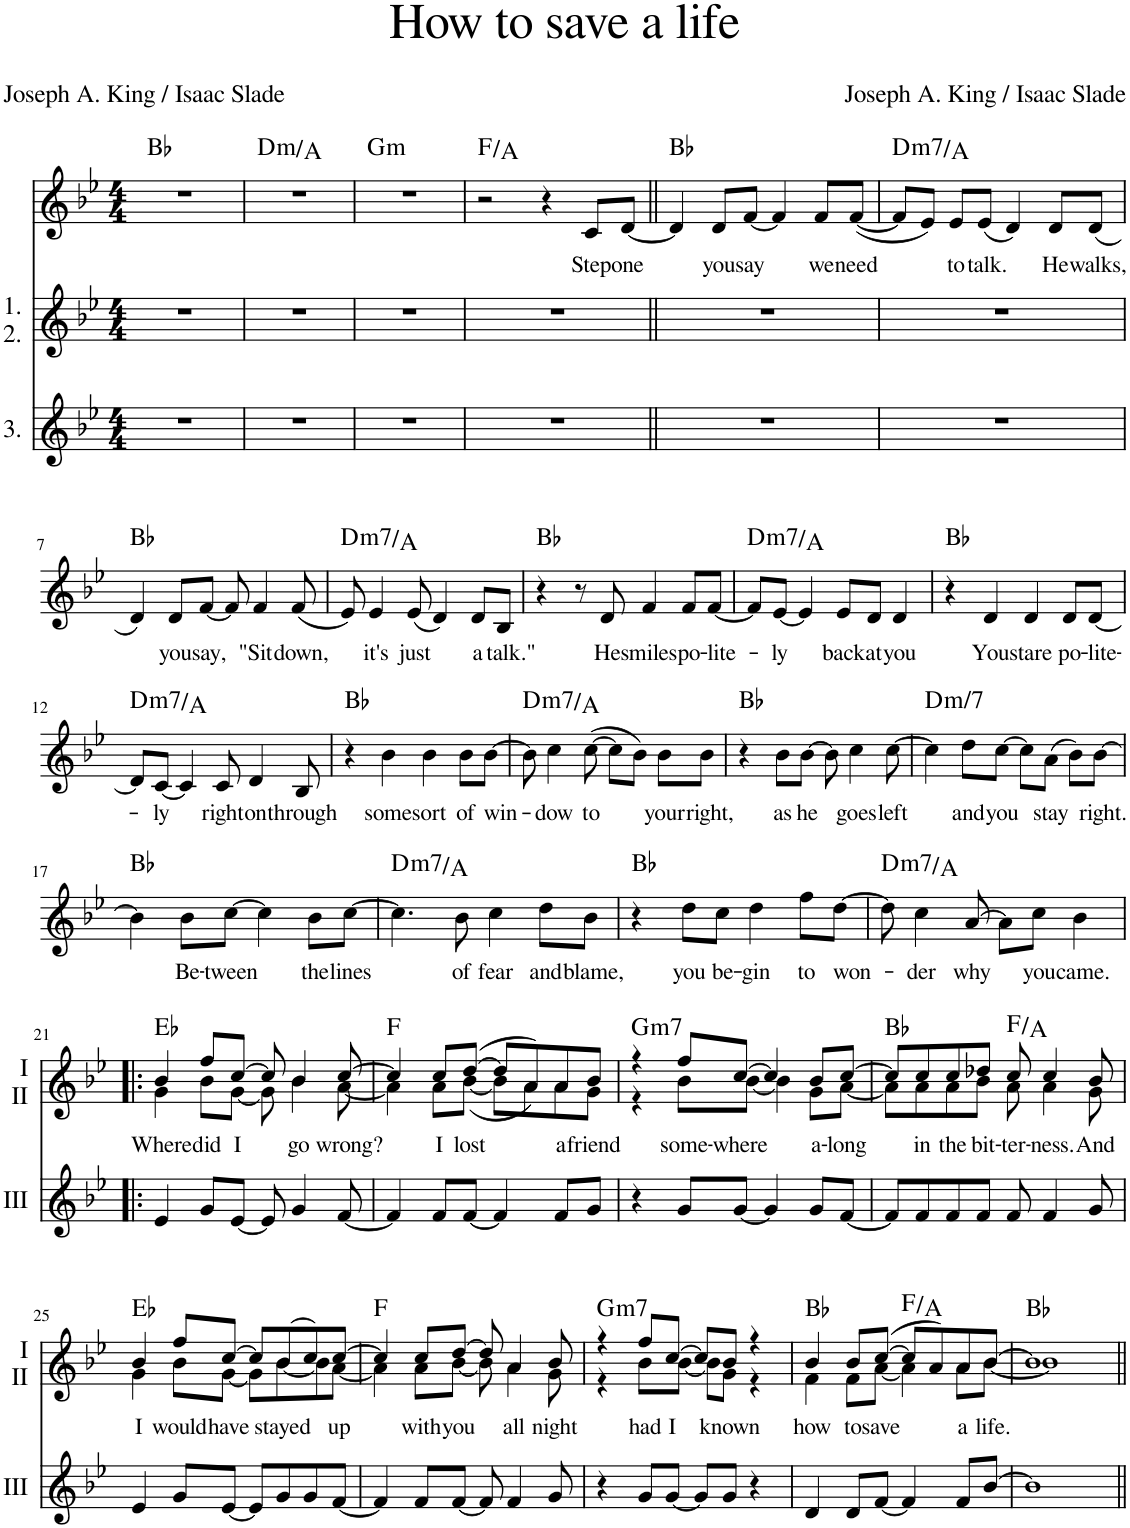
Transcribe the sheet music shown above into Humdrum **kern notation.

**kern	**kern	**text	**harte	**kern	**text	**harte
*part3	*part2	*part2	*part2	*part1	*part1	*part1
*staff3	*staff2	*staff2	*	*staff1	*staff1	*
*I"3.	*I"1. 2.	*	*	*I"Stemme	*	*
*clefG2	*clefG2	*	*	*clefG2	*	*
*k[b-e-]	*k[b-e-]	*	*	*k[b-e-]	*	*
*M4/4	*M4/4	*	*	*M4/4	*	*
=1	=1	=1	=1	=1	=1	=1
1r	1r	.	.	1r	.	Bb:maj
=2	=2	=2	=2	=2	=2	=2
!	!	!	!	!	!	!LO:H:kt=m
1r	1r	.	.	1r	.	D:min/5
=3	=3	=3	=3	=3	=3	=3
!	!	!	!	!	!	!LO:H:kt=m
1r	1r	.	.	1r	.	G:min
=4	=4	=4	=4	=4	=4	=4
1r	1r	.	.	2r	.	F:maj/3
.	.	.	.	4r	.	.
!	!	!	!	!	!LO:LY:b	!
.	.	.	.	8c/L	Step	.
!	!	!	!	!	!LO:LY:b	!
.	.	.	.	[8d/J	one	.
=5||	=5||	=5||	=5||	=5||	=5||	=5||
1r	1r	.	.	4d/]	.	Bb:maj
!	!	!	!	!	!LO:LY:b	!
.	.	.	.	8d/L	you	.
!	!	!	!	!	!LO:LY:b	!
.	.	.	.	[8f/J	say	.
.	.	.	.	4f/]	.	.
!	!	!	!	!	!LO:LY:b	!
.	.	.	.	8f/L	we	.
!	!	!	!	!	!LO:LY:b	!
.	.	.	.	([8f/J	need	.
=6	=6	=6	=6	=6	=6	=6
!	!	!	!	!	!	!LO:H:kt=m7
1r	1r	.	.	8f/L]	.	D:min7/5
.	.	.	.	8e-/J)	.	.
!	!	!	!	!	!LO:LY:b	!
.	.	.	.	8e-/L	to	.
!	!	!	!	!	!LO:LY:b	!
.	.	.	.	(8e-/J	talk.	.
.	.	.	.	4d/)	.	.
!	!	!	!	!	!LO:LY:b	!
.	.	.	.	8d/L	He	.
!	!	!	!	!	!LO:LY:b	!
.	.	.	.	(8d/J	walks,	.
!!LO:LB:g=z
=7	=7	=7	=7	=7	=7	=7
1r	1r	.	.	4d/)	.	Bb:maj
!	!	!	!	!	!LO:LY:b	!
.	.	.	.	8d/L	you	.
!	!	!	!	!	!LO:LY:b	!
.	.	.	.	[8f/J	say,	.
.	.	.	.	8f/]	.	.
!	!	!	!	!	!LO:LY:b	!
.	.	.	.	4f/	"Sit	.
!	!	!	!	!	!LO:LY:b	!
.	.	.	.	(8f/	down,	.
=8	=8	=8	=8	=8	=8	=8
!	!	!	!	!	!	!LO:H:kt=m7
1r	1r	.	.	8e-/)	.	D:min7/5
!	!	!	!	!	!LO:LY:b	!
.	.	.	.	4e-/	it's	.
!	!	!	!	!	!LO:LY:b	!
.	.	.	.	(8e-/	just	.
.	.	.	.	4d/)	.	.
!	!	!	!	!	!LO:LY:b	!
.	.	.	.	8d/L	a	.
!	!	!	!	!	!LO:LY:b	!
.	.	.	.	8B-/J	talk."	.
=9	=9	=9	=9	=9	=9	=9
1r	1r	.	.	4r	.	Bb:maj
.	.	.	.	8r	.	.
!	!	!	!	!	!LO:LY:b	!
.	.	.	.	8d/	He	.
!	!	!	!	!	!LO:LY:b	!
.	.	.	.	4f/	smiles	.
!	!	!	!	!	!LO:LY:b	!
.	.	.	.	8f/L	po-	.
!	!	!	!	!	!LO:LY:b	!
.	.	.	.	[8f/J	-lite-	.
=10	=10	=10	=10	=10	=10	=10
!	!	!	!	!	!	!LO:H:kt=m7
1r	1r	.	.	8f/L]	.	D:min7/5
!	!	!	!	!	!LO:LY:b	!
.	.	.	.	[8e-/J	-ly	.
.	.	.	.	4e-/]	.	.
!	!	!	!	!	!LO:LY:b	!
.	.	.	.	8e-/L	back	.
!	!	!	!	!	!LO:LY:b	!
.	.	.	.	8d/J	at	.
!	!	!	!	!	!LO:LY:b	!
.	.	.	.	4d/	you	.
=11	=11	=11	=11	=11	=11	=11
1r	1r	.	.	4r	.	Bb:maj
!	!	!	!	!	!LO:LY:b	!
.	.	.	.	4d/	You	.
!	!	!	!	!	!LO:LY:b	!
.	.	.	.	4d/	stare	.
!	!	!	!	!	!LO:LY:b	!
.	.	.	.	8d/L	po-	.
!	!	!	!	!	!LO:LY:b	!
.	.	.	.	[8d/J	-lite-	.
!!LO:LB:g=z
=12	=12	=12	=12	=12	=12	=12
!	!	!	!	!	!	!LO:H:kt=m7
1r	1r	.	.	8d/L]	.	D:min7/5
!	!	!	!	!	!LO:LY:b	!
.	.	.	.	[8c/J	-ly	.
.	.	.	.	4c/]	.	.
!	!	!	!	!	!LO:LY:b	!
.	.	.	.	8c/	right	.
!	!	!	!	!	!LO:LY:b	!
.	.	.	.	4d/	on	.
!	!	!	!	!	!LO:LY:b	!
.	.	.	.	8B-/	through	.
=13	=13	=13	=13	=13	=13	=13
1r	1r	.	.	4r	.	Bb:maj
!	!	!	!	!	!LO:LY:b	!
.	.	.	.	4b-\	some	.
!	!	!	!	!	!LO:LY:b	!
.	.	.	.	4b-\	sort	.
!	!	!	!	!	!LO:LY:b	!
.	.	.	.	8b-\L	of	.
!	!	!	!	!	!LO:LY:b	!
.	.	.	.	[8b-\J	win-	.
=14	=14	=14	=14	=14	=14	=14
!	!	!	!	!	!	!LO:H:kt=m7
1r	1r	.	.	8b-\]	.	D:min7/5
!	!	!	!	!	!LO:LY:b	!
.	.	.	.	4cc\	-dow	.
!	!	!	!	!	!LO:LY:b	!
.	.	.	.	([8cc\	to	.
.	.	.	.	8cc\L]	.	.
.	.	.	.	8b-\J)	.	.
!	!	!	!	!	!LO:LY:b	!
.	.	.	.	8b-\L	your	.
!	!	!	!	!	!LO:LY:b	!
.	.	.	.	8b-\J	right,	.
=15	=15	=15	=15	=15	=15	=15
1r	1r	.	.	4r	.	Bb:maj
!	!	!	!	!	!LO:LY:b	!
.	.	.	.	8b-\L	as	.
!	!	!	!	!	!LO:LY:b	!
.	.	.	.	[8b-\J	he	.
.	.	.	.	8b-\]	.	.
!	!	!	!	!	!LO:LY:b	!
.	.	.	.	4cc\	goes	.
!	!	!	!	!	!LO:LY:b	!
.	.	.	.	[8cc\	left	.
=16	=16	=16	=16	=16	=16	=16
!	!	!	!	!	!	!LO:H:kt=m7
1r	1r	.	.	4cc\]	.	D:min7
!	!	!	!	!	!LO:LY:b	!
.	.	.	.	8dd\L	and	.
!	!	!	!	!	!LO:LY:b	!
.	.	.	.	[8cc\J	you	.
.	.	.	.	8cc\L]	.	.
!	!	!	!	!	!LO:LY:b	!
.	.	.	.	(8a\J	stay	.
.	.	.	.	8b-\L)	.	.
!	!	!	!	!	!LO:LY:b	!
.	.	.	.	[8b-\J	right.	.
!!LO:LB:g=z
=17	=17	=17	=17	=17	=17	=17
1r	1r	.	.	4b-\]	.	Bb:maj
!	!	!	!	!	!LO:LY:b	!
.	.	.	.	8b-\L	Be-	.
!	!	!	!	!	!LO:LY:b	!
.	.	.	.	[8cc\J	-tween	.
.	.	.	.	4cc\]	.	.
!	!	!	!	!	!LO:LY:b	!
.	.	.	.	8b-\L	the	.
!	!	!	!	!	!LO:LY:b	!
.	.	.	.	[8cc\J	lines	.
=18	=18	=18	=18	=18	=18	=18
!	!	!	!	!	!	!LO:H:kt=m7
1r	1r	.	.	4.cc\]	.	D:min7/5
!	!	!	!	!	!LO:LY:b	!
.	.	.	.	8b-\	of	.
!	!	!	!	!	!LO:LY:b	!
.	.	.	.	4cc\	fear	.
!	!	!	!	!	!LO:LY:b	!
.	.	.	.	8dd\L	and	.
!	!	!	!	!	!LO:LY:b	!
.	.	.	.	8b-\J	blame,	.
=19	=19	=19	=19	=19	=19	=19
1r	1r	.	.	4r	.	Bb:maj
!	!	!	!	!	!LO:LY:b	!
.	.	.	.	8dd\L	you	.
!	!	!	!	!	!LO:LY:b	!
.	.	.	.	8cc\J	be-	.
!	!	!	!	!	!LO:LY:b	!
.	.	.	.	4dd\	-gin	.
!	!	!	!	!	!LO:LY:b	!
.	.	.	.	8ff\L	to	.
!	!	!	!	!	!LO:LY:b	!
.	.	.	.	[8dd\J	won-	.
=20	=20	=20	=20	=20	=20	=20
!	!	!	!	!	!	!LO:H:kt=m7
1r	1r	.	.	8dd\]	.	D:min7/5
!	!	!	!	!	!LO:LY:b	!
.	.	.	.	4cc\	-der	.
!	!	!	!	!	!LO:LY:b	!
.	.	.	.	[8a/	why	.
.	.	.	.	8a\L]	.	.
!	!	!	!	!	!LO:LY:b	!
.	.	.	.	8cc\J	you	.
!	!	!	!	!	!LO:LY:b	!
.	.	.	.	4b-\	came.	.
!!LO:LB:g=z
=21!|:	=21!|:	=21!|:	=21!|:	=21!|:	=21!|:	=21!|:
!	!	!LO:LY:b	!	!	!	!
*	*^	*	*	*	*	*
4e-/	4b-/	4g\	Where	Eb:maj	1r	.	.
!	!	!	!LO:LY:b	!	!	!	!
8g/L	8ff/L	8b-\L	did	.	.	.	.
!	!	!	!LO:LY:b	!	!	!	!
[8e-/J	[8cc/J	[8g\J	I	.	.	.	.
8e-/]	8cc/]	8g\]	.	.	.	.	.
!	!	!	!LO:LY:b	!	!	!	!
4g/	4b-/	4b-\	go	.	.	.	.
!	!	!	!LO:LY:b	!	!	!	!
[8f/	[8cc/	[8a\	wrong?	.	.	.	.
=22	=22	=22	=22	=22	=22	=22	=22
4f/]	4cc/]	4a\]	.	F:maj	1r	.	.
!	!	!	!LO:LY:b	!	!	!	!
8f/L	8cc/L	8a\L	I	.	.	.	.
!	!	!	!LO:LY:b	!	!	!	!
[8f/J	([8dd/J	([8b-\J	lost	.	.	.	.
4f/]	8dd/L]	8b-\L]	.	.	.	.	.
.	(8a/)	8a\	.	.	.	.	.
!	!	!	!LO:LY:b	!	!	!	!
8f/L	8a/	8a\	a	.	.	.	.
!	!	!	!LO:LY:b	!	!	!	!
8g/J	8b-/J	8g\J	friend	.	.	.	.
=23	=23	=23	=23	=23	=23	=23	=23
!	!	!	!	!LO:H:kt=m7	!	!	!
4r	4r	4r	.	G:min7	1r	.	.
!	!	!	!LO:LY:b	!	!	!	!
8g/L	8ff/L	8b-\L	some-	.	.	.	.
!	!	!	!LO:LY:b	!	!	!	!
[8g/J	[8cc/J	[8b-\J	-where	.	.	.	.
4g/]	4cc/]	4b-\]	.	.	.	.	.
!	!	!	!LO:LY:b	!	!	!	!
8g/L	8b-/L	8g\L	a-	.	.	.	.
!	!	!	!LO:LY:b	!	!	!	!
[8f/J	[8cc/J	[8a\J	-long	.	.	.	.
=24	=24	=24	=24	=24	=24	=24	=24
8f/L]	8cc/L]	8a\L]	.	Bb:maj	1r	.	.
!	!	!	!LO:LY:b	!	!	!	!
8f/	8cc/	8a\	in	.	.	.	.
!	!	!	!LO:LY:b	!	!	!	!
8f/	8cc/	8a\	the	.	.	.	.
!	!	!	!LO:LY:b	!	!	!	!
8f/J	8dd-X/J	8b-\J	bit-	.	.	.	.
!	!	!	!LO:LY:b	!	!	!	!
8f/	8cc/	8a\	-ter-	F:maj/3	.	.	.
!	!	!	!LO:LY:b	!	!	!	!
4f/	4cc/	4a\	-ness.	.	.	.	.
!	!	!	!LO:LY:b	!	!	!	!
8g/	8b-/	8g\	And	.	.	.	.
!!LO:LB:g=z
=25	=25	=25	=25	=25	=25	=25	=25
!	!	!	!LO:LY:b	!	!	!	!
4e-/	4b-/	4g\	I	Eb:maj	1r	.	.
!	!	!	!LO:LY:b	!	!	!	!
8g/L	8ff/L	8b-\L	would	.	.	.	.
!	!	!	!LO:LY:b	!	!	!	!
[8e-/J	[8cc/J	[8g\J	have	.	.	.	.
8e-/L]	8cc/L]	8g\L]	.	.	.	.	.
!	!	!	!LO:LY:b	!	!	!	!
8g/	8b-/	[8b-\	stayed	.	.	.	.
8g/	8cc/)	8b-\]	.	.	.	.	.
!	!	!	!LO:LY:b	!	!	!	!
[8f/J	[8cc/J	[8a\J	up	.	.	.	.
=26	=26	=26	=26	=26	=26	=26	=26
4f/]	4cc/]	4a\]	.	F:maj	1r	.	.
!	!	!	!LO:LY:b	!	!	!	!
8f/L	8cc/L	8a\L	with	.	.	.	.
!	!	!	!LO:LY:b	!	!	!	!
[8f/J	[8dd/J	[8b-\J	you	.	.	.	.
8f/]	8dd/]	8b-\]	.	.	.	.	.
!	!	!	!LO:LY:b	!	!	!	!
4f/	4a/	4a\	all	.	.	.	.
!	!	!	!LO:LY:b	!	!	!	!
8g/	8b-/	8g\	night	.	.	.	.
=27	=27	=27	=27	=27	=27	=27	=27
!	!	!	!	!LO:H:kt=m7	!	!	!
4r	4r	4r	.	G:min7	1r	.	.
!	!	!	!LO:LY:b	!	!	!	!
8g/L	8ff/L	8b-\L	had	.	.	.	.
!	!	!	!LO:LY:b	!	!	!	!
[8g/J	[8cc/J	[8b-\J	I	.	.	.	.
8g/L]	8cc/L]	8b-\L]	.	.	.	.	.
!	!	!	!LO:LY:b	!	!	!	!
8g/J	8b-/J	8g\J	known	.	.	.	.
4r	4r	4r	.	.	.	.	.
=28	=28	=28	=28	=28	=28	=28	=28
!	!	!	!LO:LY:b	!	!	!	!
4d/	4b-/	4f\	how	Bb:maj	1r	.	.
!	!	!	!LO:LY:b	!	!	!	!
8d/L	8b-/L	8f\L	to	.	.	.	.
!	!	!	!LO:LY:b	!	!	!	!
[8f/J	([8cc/J	[8a\J	save	.	.	.	.
4f/]	8cc/L]	4a\]	.	F:maj/3	.	.	.
.	8a/)	.	.	.	.	.	.
!	!	!	!LO:LY:b	!	!	!	!
8f/L	8a/	8a\L	a	.	.	.	.
!	!	!	!LO:LY:b	!	!	!	!
[8b-/J	[8b-/J	[8b-\J	life.	.	.	.	.
=29	=29	=29	=29	=29	=29	=29	=29
1b-]	1b-]	1b-]	.	Bb:maj	1r	.	.
*	*v	*v	*	*	*	*	*
=||	=||	=||	=||	=||	=||	=||
*-	*-	*-	*-	*-	*-	*-
